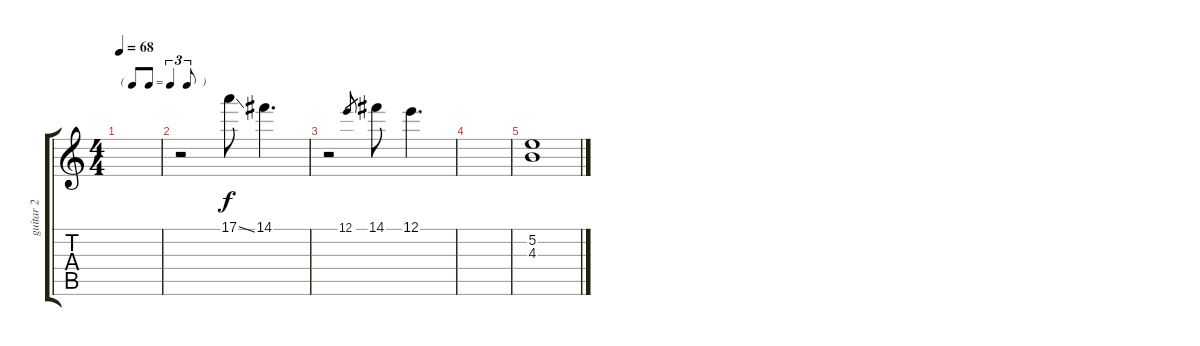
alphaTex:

\track ("guitar 2" "guitar 2") {instrument electricguitarjazz}
\staff {score tabs}
\tuning (E4 B3 G3 D3 A2 E2) {hide}
\ts (4 4)
\tf triplet8th
\tempo 68
\clef g2
\ks c
|
r.2 17.1{ss}.8 14.1.4{d} |
r.2 12.1.8{gr} 14.1.8 12.1.4{d} |
|
(5.2 4.3).1
